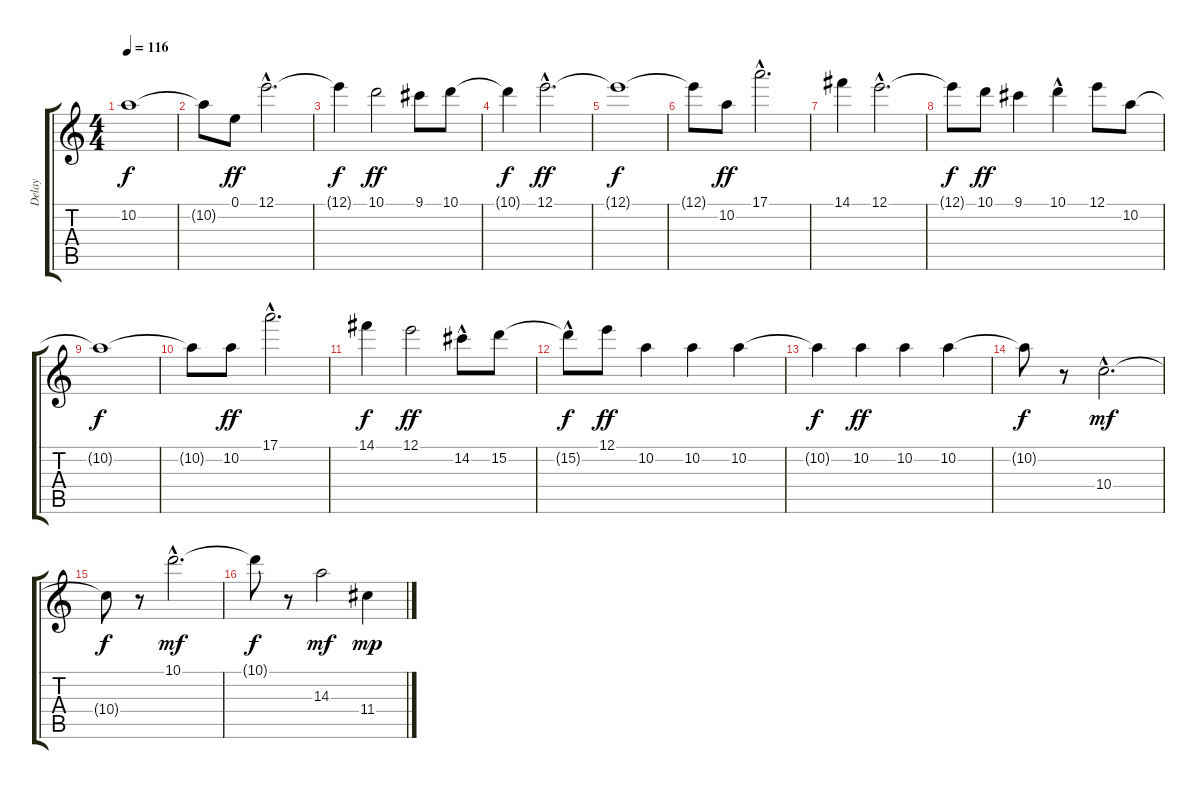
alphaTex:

\track ("Delay" "Delay") {instrument overdrivenguitar}
\staff {score tabs}
\tuning (E4 B3 G3 D3 A2 E2) {hide}
\ts (4 4)
\tempo 116
\clef g2
\ks c
10.2{t}.1{dy f} |
10.2{t}.8 0.1.8{dy ff} 12.1{hac}.2{d} |
12.1{t}.4{dy f} 10.1.2{dy ff} 9.1.8 10.1.8 |
10.1{t}.4{dy f} 12.1{hac}.2{d dy ff} |
12.1{t}.1{dy f} |
12.1{t}.8 10.2.8{dy ff} 17.1{hac}.2{d} |
14.1.4 12.1{hac}.2{d} |
12.1{t}.8{dy f} 10.1.8{dy ff} 9.1.4 10.1{hac}.4 12.1.8 10.2.8 |
10.2{t}.1{dy f} |
10.2{t}.8 10.2.8{dy ff} 17.1{hac}.2{d} |
14.1.4{dy f} 12.1.2{dy ff} 14.2{hac}.8 15.2.8 |
15.2{hac t}.8{dy f} 12.1.8{dy ff} 10.2.4 10.2.4 10.2.4 |
10.2{t}.4{dy f} 10.2.4{dy ff} 10.2.4 10.2.4 |
10.2{t}.8{dy f} r.8 10.4{hac}.2{d dy mf} |
10.4{t}.8{dy f} r.8 10.1{hac}.2{d dy mf} |
10.1{t}.8{dy f} r.8 14.3.2{dy mf} 11.4.4{dy mp}
